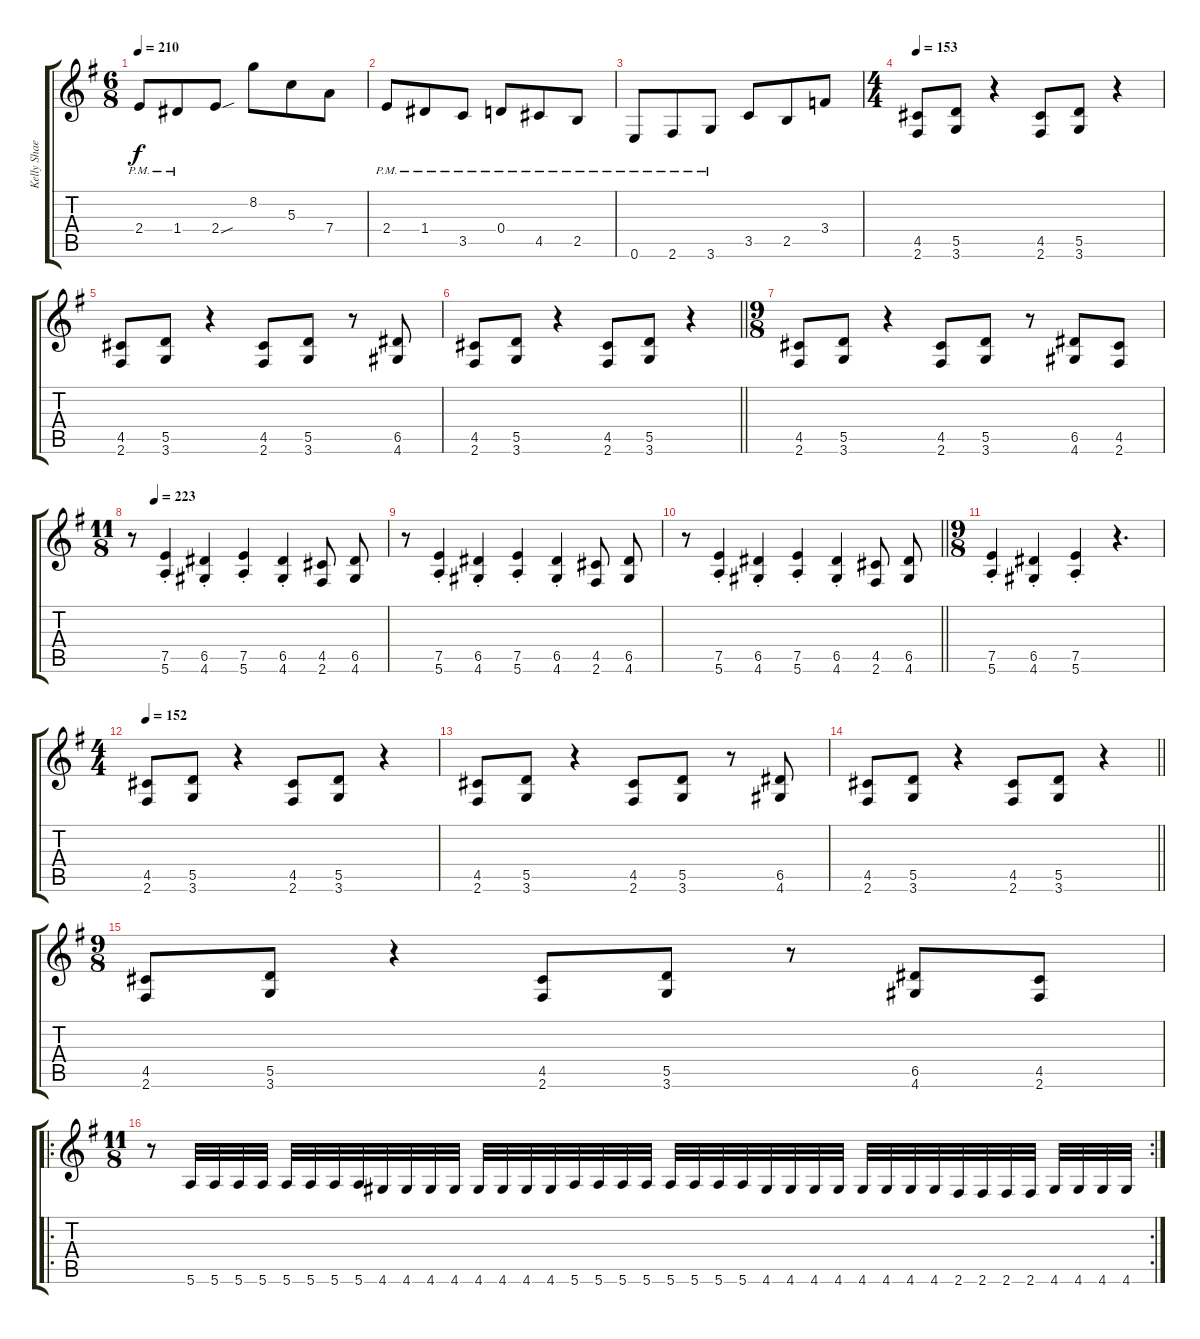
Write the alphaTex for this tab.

\track ("Kelly Shaefer" "Kelly Shae") {instrument distortionguitar}
\staff {score tabs}
\tuning (E4 B3 G3 D3 A2 E2) {hide}
\ts (6 8)
\tempo 210
\clef g2
\ks g
2.4{pm}.8{dy f} 1.4{pm}.8 2.4{sou}.8 8.2.8 5.3.8 7.4.8 |
2.4{pm}.8 1.4{pm}.8 3.5{pm}.8 0.4{pm}.8 4.5{pm}.8 2.5{pm}.8 |
0.6{pm}.8 2.6{pm}.8 3.6{pm}.8 3.5.8 2.5.8 3.4.8 |
\ts (4 4)
\tempo 153
(4.5 2.6).8 (5.5 3.6).8 r.4 (4.5 2.6).8 (5.5 3.6).8 r.4 |
(4.5 2.6).8 (5.5 3.6).8 r.4 (4.5 2.6).8 (5.5 3.6).8 r.8 (6.5 4.6).8 |
\barLineRight lightlight
(4.5 2.6).8 (5.5 3.6).8 r.4 (4.5 2.6).8 (5.5 3.6).8 r.4 |
\ts (9 8)
(4.5 2.6).8 (5.5 3.6).8 r.4 (4.5 2.6).8 (5.5 3.6).8 r.8 (6.5 4.6).8 (4.5 2.6).8 |
\ts (11 8)
\tempo (223 0.09090909090909091)
r.8 (7.5{st} 5.6{st}).4 (6.5{st} 4.6{st}).4 (7.5{st} 5.6{st}).4 (6.5{st} 4.6{st}).4 (4.5 2.6).8 (6.5 4.6).8 |
r.8 (7.5{st} 5.6{st}).4 (6.5{st} 4.6{st}).4 (7.5{st} 5.6{st}).4 (6.5{st} 4.6{st}).4 (4.5 2.6).8 (6.5 4.6).8 |
\barLineRight lightlight
r.8 (7.5{st} 5.6{st}).4 (6.5{st} 4.6{st}).4 (7.5{st} 5.6{st}).4 (6.5{st} 4.6{st}).4 (4.5 2.6).8 (6.5 4.6).8 |
\ts (9 8)
(7.5{st} 5.6{st}).4 (6.5{st} 4.6{st}).4 (7.5{st} 5.6{st}).4 r.4{d} |
\ts (4 4)
\tempo 152
(4.5 2.6).8 (5.5 3.6).8 r.4 (4.5 2.6).8 (5.5 3.6).8 r.4 |
(4.5 2.6).8 (5.5 3.6).8 r.4 (4.5 2.6).8 (5.5 3.6).8 r.8 (6.5 4.6).8 |
\barLineRight lightlight
(4.5 2.6).8 (5.5 3.6).8 r.4 (4.5 2.6).8 (5.5 3.6).8 r.4 |
\ts (9 8)
(4.5 2.6).8 (5.5 3.6).8 r.4 (4.5 2.6).8 (5.5 3.6).8 r.8 (6.5 4.6).8 (4.5 2.6).8 |
\ro
\rc 2
\ts (11 8)
r.8 5.6.32 5.6.32 5.6.32 5.6.32 5.6.32 5.6.32 5.6.32 5.6.32 4.6.32 4.6.32 4.6.32 4.6.32 4.6.32 4.6.32 4.6.32 4.6.32 5.6.32 5.6.32 5.6.32 5.6.32 5.6.32 5.6.32 5.6.32 5.6.32 4.6.32 4.6.32 4.6.32 4.6.32 4.6.32 4.6.32 4.6.32 4.6.32 2.6.32 2.6.32 2.6.32 2.6.32 4.6.32 4.6.32 4.6.32 4.6.32
